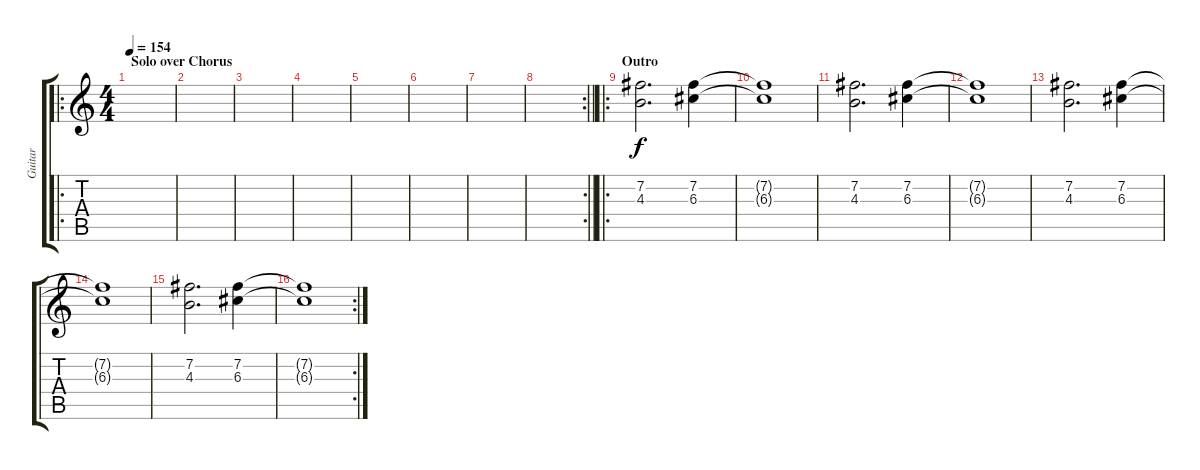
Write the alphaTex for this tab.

\track ("Guitar" "Guitar") {instrument electricguitarjazz}
\staff {score tabs}
\tuning (E4 B3 G3 D3 A2 E2) {hide}
\ro
\ts (4 4)
\section ("" "Solo over Chorus")
\tempo 154
\clef g2
\ks c
|
|
|
|
|
|
|
\rc 2
\barLineRight lightlight
|
\ro
\section ("" "Outro")
(7.2 4.3).2{d} (7.2 6.3).4 |
(7.2{t} 6.3{t}).1 |
(7.2 4.3).2{d} (7.2 6.3).4 |
(7.2{t} 6.3{t}).1 |
(7.2 4.3).2{d} (7.2 6.3).4 |
(7.2{t} 6.3{t}).1 |
(7.2 4.3).2{d} (7.2 6.3).4 |
\rc 2
(7.2{t} 6.3{t}).1
